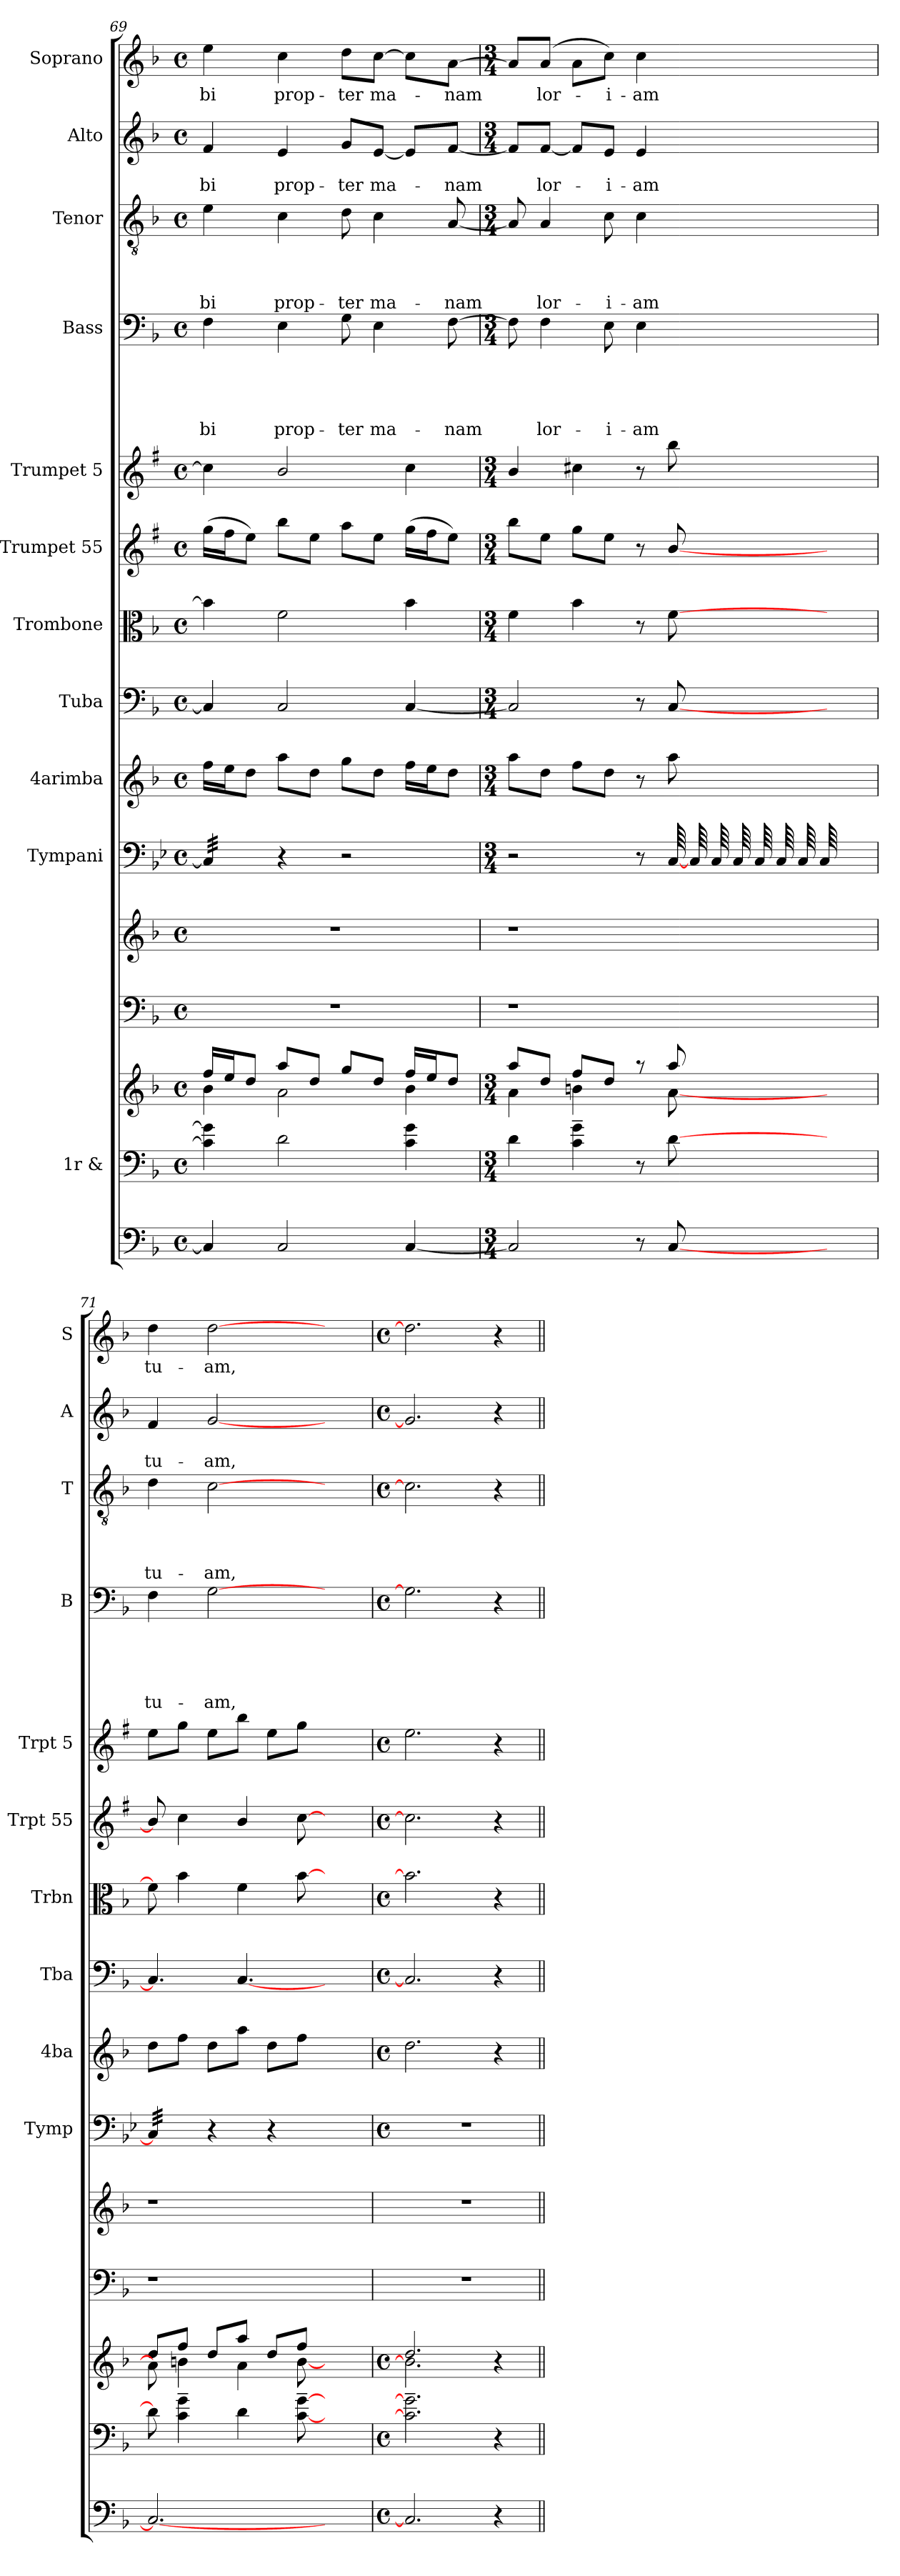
**kern	**kern	**kern	**kern	**kern	**kern	**kern	**kern	**kern	**kern	**kern	**kern	**text	**text	**text	**text	**text	**kern	**text	**text	**text	**text	**kern	**text	**text	**kern	**text
*part14	*part13	*part13	*part12	*part11	*part10	*part9	*part8	*part7	*part6	*part5	*part4	*part4	*part4	*part4	*part4	*part4	*part3	*part3	*part3	*part3	*part3	*part2	*part2	*part2	*part1	*part1
*staff15	*staff14	*staff13	*staff12	*staff11	*staff10	*staff9	*staff8	*staff7	*staff6	*staff5	*staff4	*staff4	*staff4	*staff4	*staff4	*staff4	*staff3	*staff3	*staff3	*staff3	*staff3	*staff2	*staff2	*staff2	*staff1	*staff1
*	*I"1r &	*	*	*	*I"Tympani	*I"4arimba	*I"Tuba	*I"Trombone	*I"Trumpet 55	*I"Trumpet 5	*I"Bass	*	*	*	*	*	*I"Tenor	*	*	*	*	*I"Alto	*	*	*I"Soprano	*
*	*	*	*	*	*I'Tymp	*I'4ba	*I'Tba	*I'Trbn	*I'Trpt 55	*I'Trpt 5	*I'B	*	*	*	*	*	*I'T	*	*	*	*	*I'A	*	*	*I'S	*
!!LO:PB:g=z
*clefF4	*clefF4	*clefG2	*clefF4	*clefG2	*clefF4	*clefG2	*clefF4	*clefC3	*clefG2	*clefG2	*clefF4	*	*	*	*	*	*clefGv2	*	*	*	*	*clefG2	*	*	*clefG2	*
*	*	*	*	*	*	*	*	*	*ITrd1c2	*ITrd1c2	*	*	*	*	*	*	*	*	*	*	*	*	*	*	*	*
*k[b-]	*k[b-]	*k[b-]	*k[b-]	*k[b-]	*k[b-e-]	*k[b-]	*k[b-]	*k[b-]	*k[b-]	*k[b-]	*k[b-]	*	*	*	*	*	*k[b-]	*	*	*	*	*k[b-]	*	*	*k[b-]	*
*F:	*F:	*F:	*F:	*F:	*B-:	*F:	*F:	*F:	*F:	*F:	*F:	*	*	*	*	*	*F:	*	*	*	*	*F:	*	*	*F:	*
*M4/4	*M4/4	*M4/4	*M4/4	*M4/4	*M4/4	*M4/4	*M4/4	*M4/4	*M4/4	*M4/4	*M4/4	*	*	*	*	*	*M4/4	*	*	*	*	*M4/4	*	*	*M4/4	*
*met(c)	*met(c)	*met(c)	*met(c)	*met(c)	*met(c)	*met(c)	*met(c)	*met(c)	*met(c)	*met(c)	*met(c)	*	*	*	*	*	*met(c)	*	*	*	*	*met(c)	*	*	*met(c)	*
=69	=69	=69	=69	=69	=69	=69	=69	=69	=69	=69	=69	=69	=69	=69	=69	=69	=69	=69	=69	=69	=69	=69	=69	=69	=69	=69
*	*	*^	*	*	*	*	*	*	*	*	*	*	*	*	*	*	*	*	*	*	*	*	*	*	*	*
!	!	!	!	!	!	!	!	!	!	!	!	!	!	!	!	!	!LO:LY:b	!	!	!	!	!LO:LY:b	!	!	!LO:LY:b	!	!LO:LY:b
*	*	*	*	*	*	*tremolo	*	*	*	*	*	*	*	*	*	*	*	*	*	*	*	*	*	*	*	*	*
4C/]	4c\] 4g\]	16ff/LL	4b-\	1r	1r	32C/]LLL	16ff\LL	4C/]	4b-\]	(>16ff\LL	4b-\]	4F\	.	.	.	.	-bi	4e\	.	.	.	-bi	4f/	.	-bi	4ee\	-bi
.	.	.	.	.	.	32C/	.	.	.	.	.	.	.	.	.	.	.	.	.	.	.	.	.	.	.	.	.
.	.	16ee/J	.	.	.	32C/	16ee\J	.	.	16ee\J	.	.	.	.	.	.	.	.	.	.	.	.	.	.	.	.	.
.	.	.	.	.	.	32C/	.	.	.	.	.	.	.	.	.	.	.	.	.	.	.	.	.	.	.	.	.
.	.	8dd/J	.	.	.	32C/	8dd\J	.	.	8dd\J)	.	.	.	.	.	.	.	.	.	.	.	.	.	.	.	.	.
.	.	.	.	.	.	32C/	.	.	.	.	.	.	.	.	.	.	.	.	.	.	.	.	.	.	.	.	.
.	.	.	.	.	.	32C/	.	.	.	.	.	.	.	.	.	.	.	.	.	.	.	.	.	.	.	.	.
.	.	.	.	.	.	32C/JJJ	.	.	.	.	.	.	.	.	.	.	.	.	.	.	.	.	.	.	.	.	.
!	!	!	!	!	!	!	!	!	!	!	!	!	!	!	!	!	!LO:LY:b	!	!	!	!	!LO:LY:b	!	!	!LO:LY:b	!	!LO:LY:b
2C/	2d\	8aa/L	2a\	.	.	4r	8aa\L	2C/	2f\	8aa\L	2a/	4E\	.	.	.	.	prop-	4c\	.	.	.	prop-	4e/	.	prop-	4cc\	prop-
.	.	8dd/J	.	.	.	.	8dd\J	.	.	8dd\J	.	.	.	.	.	.	.	.	.	.	.	.	.	.	.	.	.
!	!	!	!	!	!	!	!	!	!	!	!	!	!	!	!	!	!LO:LY:b:rj	!	!	!	!	!LO:LY:b:rj	!	!	!LO:LY:b:rj	!	!LO:LY:b:rj
.	.	8gg/L	.	.	.	2r	8gg\L	.	.	8gg\L	.	8G\	.	.	.	.	-ter	8d\	.	.	.	-ter	8g/L	.	-ter	8dd\L	-ter
!	!	!	!	!	!	!	!	!	!	!	!	!	!	!	!	!	!LO:LY:b	!	!	!	!	!LO:LY:b	!	!	!LO:LY:b	!	!LO:LY:b
.	.	8dd/J	.	.	.	.	8dd\J	.	.	8dd\J	.	4E\	.	.	.	.	ma-	4c\	.	.	.	ma-	[<8e/J	.	ma-	[>8cc\J	ma-
[<4C/	4c\ 4g\	16ff/LL	4b-\	.	.	.	16ff\LL	[<4C/	4b-\	(>16ff\LL	4b-\	.	.	.	.	.	.	.	.	.	.	.	8e/L]	.	.	8cc\L]	.
.	.	16ee/J	.	.	.	.	16ee\J	.	.	16ee\J	.	.	.	.	.	.	.	.	.	.	.	.	.	.	.	.	.
!	!	!	!	!	!	!	!	!	!	!	!	!	!	!	!	!	!LO:LY:b	!	!	!	!	!LO:LY:b	!	!	!LO:LY:b	!	!LO:LY:b
.	.	8dd/J	.	.	.	.	8dd\J	.	.	8dd\J)	.	[>8F\	.	.	.	.	-nam	[<8A/	.	.	.	-nam	[<8f/J	.	-nam	[>8a\J	-nam
=70	=70	=70	=70	=70	=70	=70	=70	=70	=70	=70	=70	=70	=70	=70	=70	=70	=70	=70	=70	=70	=70	=70	=70	=70	=70	=70	=70
*M3/4	*M3/4	*M3/4	*	*	*	*M3/4	*M3/4	*M3/4	*M3/4	*M3/4	*M3/4	*M3/4	*	*	*	*	*	*M3/4	*	*	*	*	*M3/4	*	*	*M3/4	*
2C/]	4d\	8aa/L	4a\	1r	1r	2r	8aa\L	2C/]	4f\	8aa\L	4a/	8F\]	.	.	.	.	.	8A/]	.	.	.	.	8f/L]	.	.	8a/L]	.
!	!	!	!	!	!	!	!	!	!	!	!	!	!	!	!	!	!LO:LY:b	!	!	!	!	!LO:LY:b	!	!	!LO:LY:b	!	!LO:LY:b
.	.	8dd/J	.	.	.	.	8dd\J	.	.	8dd\J	.	4F\	.	.	.	.	lor-	4A/	.	.	.	lor-	[<8f/J	.	lor-	(8a/J	lor-
.	4c\~> 4g\~>	8ff/L	4bn\	.	.	.	8ff\L	.	4b-\	8ff\L	4bn\	.	.	.	.	.	.	.	.	.	.	.	8f/L]	.	.	8a\L	.
!	!	!	!	!	!	!	!	!	!	!	!	!	!	!	!	!	!LO:LY:b	!	!	!	!	!LO:LY:b	!	!	!LO:LY:b	!	!LO:LY:b
.	.	8dd/J	.	.	.	.	8dd\J	.	.	8dd\J	.	8E\	.	.	.	.	-i-	8c\	.	.	.	-i-	8e/J	.	-i-	8cc\J)	-i-
!	!	!	!	!	!	!	!	!	!	!	!	!	!	!	!	!	!LO:LY:b	!	!	!	!	!LO:LY:b	!	!	!LO:LY:b	!	!LO:LY:b
8r	8r	8raa	8ryy	.	.	8r	8r	8r	8r	8r	8r	4E\	.	.	.	.	-am	4c\	.	.	.	-am	4e/	.	-am	4cc\	-am
[<8C/	[>8d\	8aa/	[<8a\	.	.	[<64C/	8aa\	[<8C/	[>8f\	[<8a/	8aa\	.	.	.	.	.	.	.	.	.	.	.	.	.	.	.	.
.	.	.	.	.	.	64C/	.	.	.	.	.	.	.	.	.	.	.	.	.	.	.	.	.	.	.	.	.
.	.	.	.	.	.	64C/	.	.	.	.	.	.	.	.	.	.	.	.	.	.	.	.	.	.	.	.	.
.	.	.	.	.	.	64C/	.	.	.	.	.	.	.	.	.	.	.	.	.	.	.	.	.	.	.	.	.
.	.	.	.	.	.	64C/	.	.	.	.	.	.	.	.	.	.	.	.	.	.	.	.	.	.	.	.	.
.	.	.	.	.	.	64C/	.	.	.	.	.	.	.	.	.	.	.	.	.	.	.	.	.	.	.	.	.
.	.	.	.	.	.	64C/	.	.	.	.	.	.	.	.	.	.	.	.	.	.	.	.	.	.	.	.	.
.	.	.	.	.	.	64C/	.	.	.	.	.	.	.	.	.	.	.	.	.	.	.	.	.	.	.	.	.
4ryy	4ryy	4ryy	4ryy	.	.	4ryy	4ryy	4ryy	4ryy	4ryy	4ryy	4ryy	.	.	.	.	.	4ryy	.	.	.	.	4ryy	.	.	4ryy	.
=71	=71	=71	=71	=71	=71	=71	=71	=71	=71	=71	=71	=71	=71	=71	=71	=71	=71	=71	=71	=71	=71	=71	=71	=71	=71	=71	=71
!	!	!	!	!	!	!	!	!	!	!	!	!	!	!	!	!	!LO:LY:b	!	!	!	!	!LO:LY:b	!	!	!LO:LY:b	!	!LO:LY:b
2.C/_	8d\]	8dd/L	8a\]	1r	1r	32C/]LLL	8dd\L	4.C/]	8f\]	8a/]	8dd\L	4F\	.	.	.	.	tu-	4d\	.	.	.	tu-	4f/	.	tu-	4dd\	tu-
.	.	.	.	.	.	32C/	.	.	.	.	.	.	.	.	.	.	.	.	.	.	.	.	.	.	.	.	.
.	.	.	.	.	.	32C/	.	.	.	.	.	.	.	.	.	.	.	.	.	.	.	.	.	.	.	.	.
.	.	.	.	.	.	32C/	.	.	.	.	.	.	.	.	.	.	.	.	.	.	.	.	.	.	.	.	.
.	4c\~> 4g\~>	8ff/J	4bn\	.	.	32C/	8ff\J	.	4b-\	4b-\	8ff\J	.	.	.	.	.	.	.	.	.	.	.	.	.	.	.	.
.	.	.	.	.	.	32C/	.	.	.	.	.	.	.	.	.	.	.	.	.	.	.	.	.	.	.	.	.
.	.	.	.	.	.	32C/	.	.	.	.	.	.	.	.	.	.	.	.	.	.	.	.	.	.	.	.	.
.	.	.	.	.	.	32C/JJJ	.	.	.	.	.	.	.	.	.	.	.	.	.	.	.	.	.	.	.	.	.
*	*	*	*	*	*	*Xtremolo	*	*	*	*	*	*	*	*	*	*	*	*	*	*	*	*	*	*	*	*	*
!	!	!	!	!	!	!	!	!	!	!	!	!	!	!	!	!	!LO:LY:b	!	!	!	!	!LO:LY:b	!	!	!LO:LY:b	!	!LO:LY:b
.	.	8dd/L	.	.	.	4r	8dd\L	.	.	.	8dd\L	[>2G\	.	.	.	.	-am,	[>2c\	.	.	.	-am,	[<2g/	.	-am,	[>2dd\	-am,
.	4d\	8aa/J	4a\	.	.	.	8aa\J	[<4.C/	4f\	4a/	8aa\J	.	.	.	.	.	.	.	.	.	.	.	.	.	.	.	.
.	.	8dd/L	.	.	.	4r	8dd\L	.	.	.	8dd\L	.	.	.	.	.	.	.	.	.	.	.	.	.	.	.	.
.	[<8c\~> [>8g\~>	8ff/J	[<8b\	.	.	.	8ff\J	.	[>8b-\	[>8b-\	8ff\J	.	.	.	.	.	.	.	.	.	.	.	.	.	.	.	.
4ryy	4ryy	4ryy	4ryy	.	.	4ryy	4ryy	4ryy	4ryy	4ryy	4ryy	4ryy	.	.	.	.	.	4ryy	.	.	.	.	4ryy	.	.	4ryy	.
=72	=72	=72	=72	=72	=72	=72	=72	=72	=72	=72	=72	=72	=72	=72	=72	=72	=72	=72	=72	=72	=72	=72	=72	=72	=72	=72	=72
*M4/4	*M4/4	*M4/4	*	*	*	*M4/4	*M4/4	*M4/4	*M4/4	*M4/4	*M4/4	*M4/4	*	*	*	*	*	*M4/4	*	*	*	*	*M4/4	*	*	*M4/4	*
*met(c)	*met(c)	*met(c)	*	*	*	*met(c)	*met(c)	*met(c)	*met(c)	*met(c)	*met(c)	*met(c)	*	*	*	*	*	*met(c)	*	*	*	*	*met(c)	*	*	*met(c)	*
2.C/]	2.c\]~> 2.g\]~>	2.dd/	2.b\]	1r	1r	1r	2.dd\	2.C/]	2.b-\]	2.b-\]	2.dd\	2.G\]	.	.	.	.	.	2.c\]	.	.	.	.	2.g/]	.	.	2.dd\]	.
4r	4rC	4ra	4ryy	.	.	.	4r	4r	4r	4r	4r	4r	.	.	.	.	.	4r	.	.	.	.	4r	.	.	4r	.
*	*	*v	*v	*	*	*	*	*	*	*	*	*	*	*	*	*	*	*	*	*	*	*	*	*	*	*	*
=||	=||	=||	=||	=||	=||	=||	=||	=||	=||	=||	=||	=||	=||	=||	=||	=||	=||	=||	=||	=||	=||	=||	=||	=||	=||	=||
*-	*-	*-	*-	*-	*-	*-	*-	*-	*-	*-	*-	*-	*-	*-	*-	*-	*-	*-	*-	*-	*-	*-	*-	*-	*-	*-
